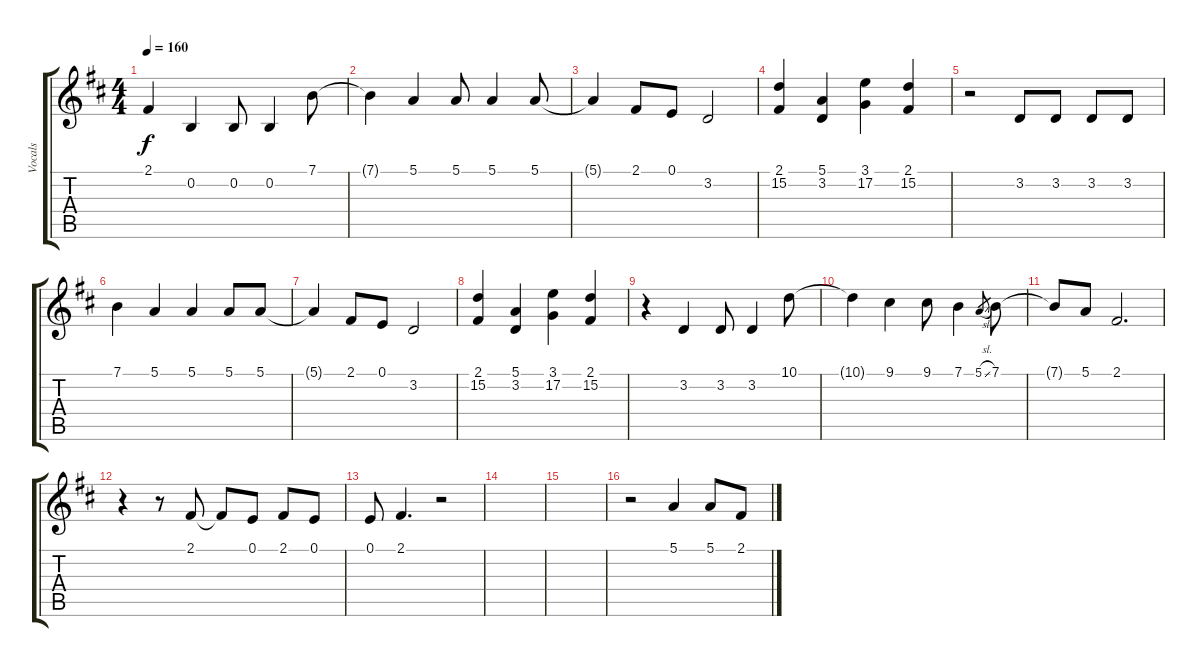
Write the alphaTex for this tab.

\track ("Vocals" "Vocals") {instrument clarinet}
\staff {score tabs}
\tuning (E4 B3 G3 D3 A2 E2) {hide}
\ts (4 4)
\tempo 160
\clef g2
\ks d
2.1.4{dy f} 0.2.4 0.2.8 0.2.4 7.1.8 |
7.1{t}.4 5.1.4 5.1.8 5.1.4 5.1.8 |
5.1{t}.4 2.1.8 0.1.8 3.2.2 |
(2.1 15.2).4{instrument choiraahs} (5.1 3.2).4 (3.1 17.2).4 (2.1 15.2).4 |
r.2{instrument clarinet} 3.2.8 3.2.8 3.2.8 3.2.8 |
7.1.4 5.1.4 5.1.4 5.1.8 5.1.8 |
5.1{t}.4 2.1.8 0.1.8 3.2.2 |
(2.1 15.2).4{instrument choiraahs} (5.1 3.2).4 (3.1 17.2).4 (2.1 15.2).4 |
r.4{instrument clarinet} 3.2.4 3.2.8 3.2.4 10.1.8 |
10.1{t}.4 9.1.4 9.1.8 7.1.4 5.1{sl}.8{gr} 7.1.8 |
7.1{t}.8 5.1.8 2.1.2{d} |
r.4 r.8 2.1.8 2.1{t}.8 0.1.8 2.1.8 0.1.8 |
0.1.8 2.1.4{d} r.2 |
|
|
r.2 5.1.4 5.1.8 2.1.8
